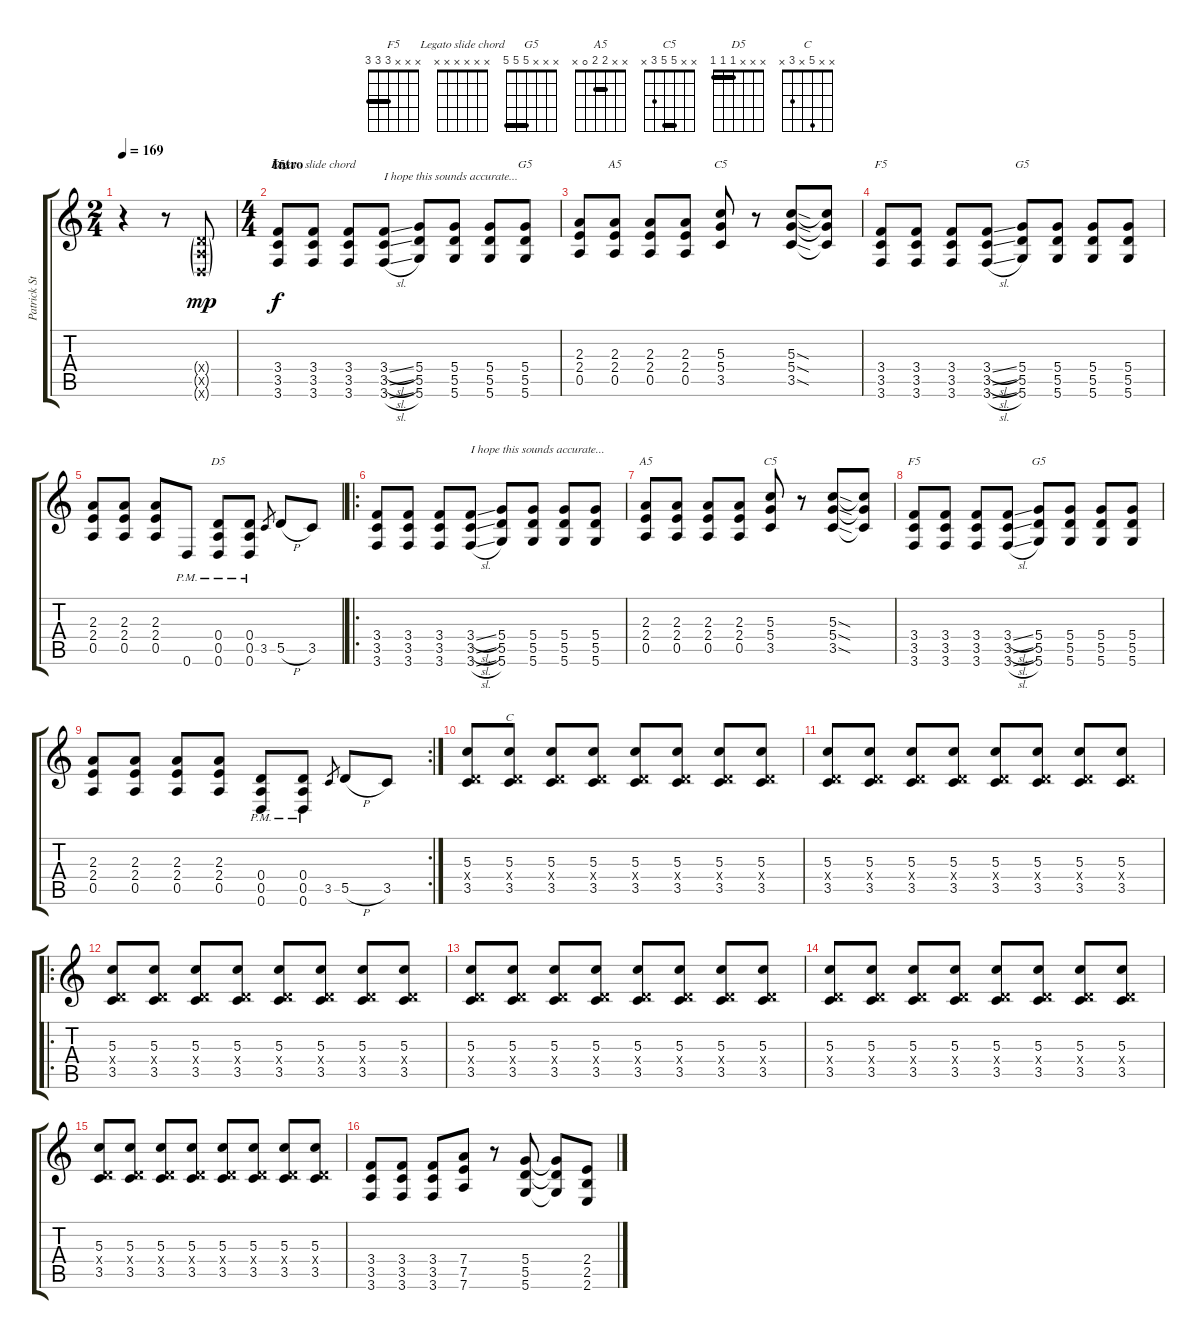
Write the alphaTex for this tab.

\track ("Patrick Stump" "Patrick St") {instrument distortionguitar}
\staff {score tabs}
\tuning (E4 B3 G3 D3 A2 D2) {hide}
\chord ("F5" x x x 4 4 2) {barre 4}
\chord ("Legato slide chord" x x x x x x)
\chord ("G5" x x x x x x)
\chord ("A5" x x x 8 8 8) {firstfret 8 barre 8}
\chord ("C5" x x 6 6 4 x) {firstfret 4 barre 6}
\chord ("F5" x x x 4 4 4) {barre 4}
\chord ("G5" x x x 6 6 6) {firstfret 6 barre 6}
\chord ("D5" x x x 1 1 1) {barre 1}
\chord ("A5" x x 2 2 0 x) {barre 2}
\chord ("C5" x x 5 5 3 x) {barre 5}
\chord ("F5" x x x 3 3 3) {barre 3}
\chord ("G5" x x x 5 5 5) {barre 5}
\chord ("C" x x 5 x 3 x)
\ts (2 4)
\tempo 169
\clef g2
\ks c
r.4{dy mp instrument distortionguitar} r.8 (0.4{g x} 0.5{g x} 0.6{g x}).8 |
\ts (4 4)
\section ("" "Intro")
(3.4 3.5 3.6).8{ch "F5" dy f} (3.4 3.5 3.6).8{ch "Legato slide chord"} (3.4 3.5 3.6).8 (3.4{sl} 3.5{sl} 3.6{sl}).8{txt "I hope this sounds accurate..."} (5.4 5.5 5.6).8 (5.4 5.5 5.6).8 (5.4 5.5 5.6).8 (5.4 5.5 5.6).8{ch "G5"} |
(2.3 2.4 0.5).8 (2.3 2.4 0.5).8{ch "A5"} (2.3 2.4 0.5).8 (2.3 2.4 0.5).8 (5.3 5.4 3.5).8{ch "C5"} r.8 (5.3{sod} 5.4{sod} 3.5{sod}).8 (5.3{t} 5.4{t} 3.5{t}).8 |
(3.4 3.5 3.6).8{ch "F5"} (3.4 3.5 3.6).8 (3.4 3.5 3.6).8 (3.4{sl} 3.5{sl} 3.6{sl}).8 (5.4 5.5 5.6).8{ch "G5"} (5.4 5.5 5.6).8 (5.4 5.5 5.6).8 (5.4 5.5 5.6).8 |
(2.3 2.4 0.5).8 (2.3 2.4 0.5).8 (2.3 2.4 0.5).8 0.6{pm}.8 (0.4{pm} 0.5{pm} 0.6{pm}).8{ch "D5"} (0.4{pm} 0.5{pm} 0.6{pm}).8 3.5.8{gr} 5.5{h}.8 3.5.8 |
\ro
(3.4 3.5 3.6).8 (3.4 3.5 3.6).8 (3.4 3.5 3.6).8 (3.4{sl} 3.5{sl} 3.6{sl}).8{txt "I hope this sounds accurate..."} (5.4 5.5 5.6).8 (5.4 5.5 5.6).8 (5.4 5.5 5.6).8 (5.4 5.5 5.6).8 |
(2.3 2.4 0.5).8{ch "A5"} (2.3 2.4 0.5).8 (2.3 2.4 0.5).8 (2.3 2.4 0.5).8 (5.3 5.4 3.5).8{ch "C5"} r.8 (5.3{sod} 5.4{sod} 3.5{sod}).8 (5.3{t} 5.4{t} 3.5{t}).8 |
(3.4 3.5 3.6).8{ch "F5"} (3.4 3.5 3.6).8 (3.4 3.5 3.6).8 (3.4{sl} 3.5{sl} 3.6{sl}).8 (5.4 5.5 5.6).8{ch "G5"} (5.4 5.5 5.6).8 (5.4 5.5 5.6).8 (5.4 5.5 5.6).8 |
\rc 2
(2.3 2.4 0.5).8 (2.3 2.4 0.5).8 (2.3 2.4 0.5).8 (2.3 2.4 0.5).8 (0.4{pm} 0.5{pm} 0.6{pm}).8 (0.4{pm} 0.5{pm} 0.6{pm}).8 3.5.8{gr} 5.5{h}.8 3.5.8 |
(5.3 0.4{x} 3.5).8{volume 10 balance 13} (5.3 0.4{x} 3.5).8{ch "C"} (5.3 0.4{x} 3.5).8 (5.3 0.4{x} 3.5).8 (5.3 0.4{x} 3.5).8 (5.3 0.4{x} 3.5).8 (5.3 0.4{x} 3.5).8 (5.3 0.4{x} 3.5).8 |
(5.3 0.4{x} 3.5).8 (5.3 0.4{x} 3.5).8 (5.3 0.4{x} 3.5).8 (5.3 0.4{x} 3.5).8 (5.3 0.4{x} 3.5).8 (5.3 0.4{x} 3.5).8 (5.3 0.4{x} 3.5).8 (5.3 0.4{x} 3.5).8 |
\ro
(5.3 0.4{x} 3.5).8{volume 13 balance 8} (5.3 0.4{x} 3.5).8 (5.3 0.4{x} 3.5).8 (5.3 0.4{x} 3.5).8 (5.3 0.4{x} 3.5).8 (5.3 0.4{x} 3.5).8 (5.3 0.4{x} 3.5).8 (5.3 0.4{x} 3.5).8 |
(5.3 0.4{x} 3.5).8 (5.3 0.4{x} 3.5).8 (5.3 0.4{x} 3.5).8 (5.3 0.4{x} 3.5).8 (5.3 0.4{x} 3.5).8 (5.3 0.4{x} 3.5).8 (5.3 0.4{x} 3.5).8 (5.3 0.4{x} 3.5).8 |
(5.3 0.4{x} 3.5).8 (5.3 0.4{x} 3.5).8 (5.3 0.4{x} 3.5).8 (5.3 0.4{x} 3.5).8 (5.3 0.4{x} 3.5).8 (5.3 0.4{x} 3.5).8 (5.3 0.4{x} 3.5).8 (5.3 0.4{x} 3.5).8 |
(5.3 0.4{x} 3.5).8 (5.3 0.4{x} 3.5).8 (5.3 0.4{x} 3.5).8 (5.3 0.4{x} 3.5).8 (5.3 0.4{x} 3.5).8 (5.3 0.4{x} 3.5).8 (5.3 0.4{x} 3.5).8 (5.3 0.4{x} 3.5).8 |
(3.4 3.5 3.6).8 (3.4 3.5 3.6).8 (3.4 3.5 3.6).8 (7.4 7.5 7.6).8 r.8 (5.4 5.5 5.6).8 (5.4{t} 5.5{t} 5.6{t}).8 (2.4 2.5 2.6).8
